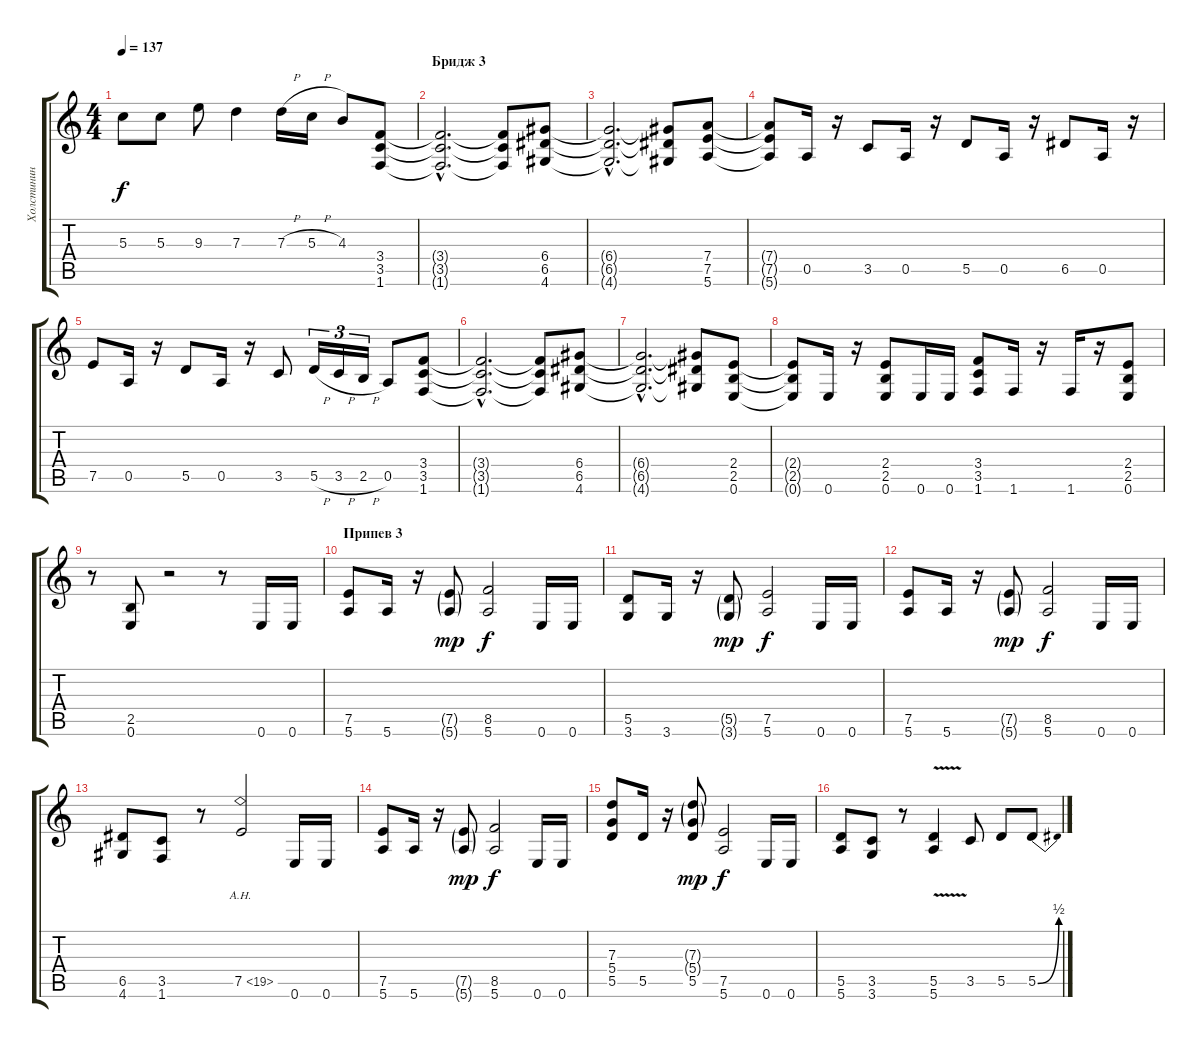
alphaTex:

\track ("Холстинин" "Холстинин") {instrument overdrivenguitar}
\staff {score tabs}
\tuning (E4 B3 G3 D3 A2 E2) {hide}
\ts (4 4)
\tempo 137
\clef g2
\ks c
5.3{t}.8{dy f} 5.3.8 9.3.8 7.3.4 7.3{h}.16 5.3{h}.16 4.3.8 (3.4 3.5 1.6).8 |
\section ("" "Бридж 3")
(3.4{hac t} 3.5{hac t} 1.6{hac t}).2{d} (3.4{t} 3.5{t} 1.6{t}).8 (6.4 6.5 4.6).8 |
(6.4{hac t} 6.5{hac t} 4.6{hac t}).2{d} (6.4{t} 6.5{t} 4.6{t}).8 (7.4 7.5 5.6).8 |
(7.4{t} 7.5{t} 5.6{t}).8 0.5.16 r.16 3.5.8 0.5.16 r.16 5.5.8 0.5.16 r.16 6.5.8 0.5.16 r.16 |
7.5.8 0.5.16 r.16 5.5.8 0.5.16 r.16 3.5.8 5.5{h}.16{tu (3 2)} 3.5{h}.16{tu (3 2)} 2.5{h}.16{tu (3 2)} 0.5.8 (3.4 3.5 1.6).8 |
(3.4{hac t} 3.5{hac t} 1.6{hac t}).2{d} (3.4{t} 3.5{t} 1.6{t}).8 (6.4 6.5 4.6).8 |
(6.4{hac t} 6.5{hac t} 4.6{hac t}).2{d} (6.4{t} 6.5{t} 4.6{t}).8 (2.4 2.5 0.6).8 |
(2.4{t} 2.5{t} 0.6{t}).8 0.6.16 r.16 (2.4 2.5 0.6).8 0.6.16 0.6.16 (3.4 3.5 1.6).8 1.6.16 r.16 1.6.16 r.16 (2.4 2.5 0.6).8 |
r.8 (2.5 0.6).8 r.2 r.8 0.6.16 0.6.16 |
\section ("" "Припев 3")
(7.5 5.6).8 5.6.16 r.16 (7.5{g} 5.6{g}).8{dy mp} (8.5 5.6).2{dy f} 0.6.16 0.6.16 |
(5.5 3.6).8 3.6.16 r.16 (5.5{g} 3.6{g}).8{dy mp} (7.5 5.6).2{dy f} 0.6.16 0.6.16 |
(7.5 5.6).8 5.6.16 r.16 (7.5{g} 5.6{g}).8{dy mp} (8.5 5.6).2{dy f} 0.6.16 0.6.16 |
(6.5 4.6).8 (3.5 1.6).8 r.8 7.5{ah 12}.2 0.6.16 0.6.16 |
(7.5 5.6).8 5.6.16 r.16 (7.5{g} 5.6{g}).8{dy mp} (8.5 5.6).2{dy f} 0.6.16 0.6.16 |
(7.3 5.4 5.5).8 5.5.16 r.16 (7.3{g} 5.4{g} 5.5).8{dy mp} (7.5 5.6).2{dy f} 0.6.16 0.6.16 |
(5.5 5.6).8 (3.5 3.6).8 r.8 (5.5{v} 5.6{v}).4 3.5.8 5.5.8 5.5{be (bend 0 0 60 2)}.8
